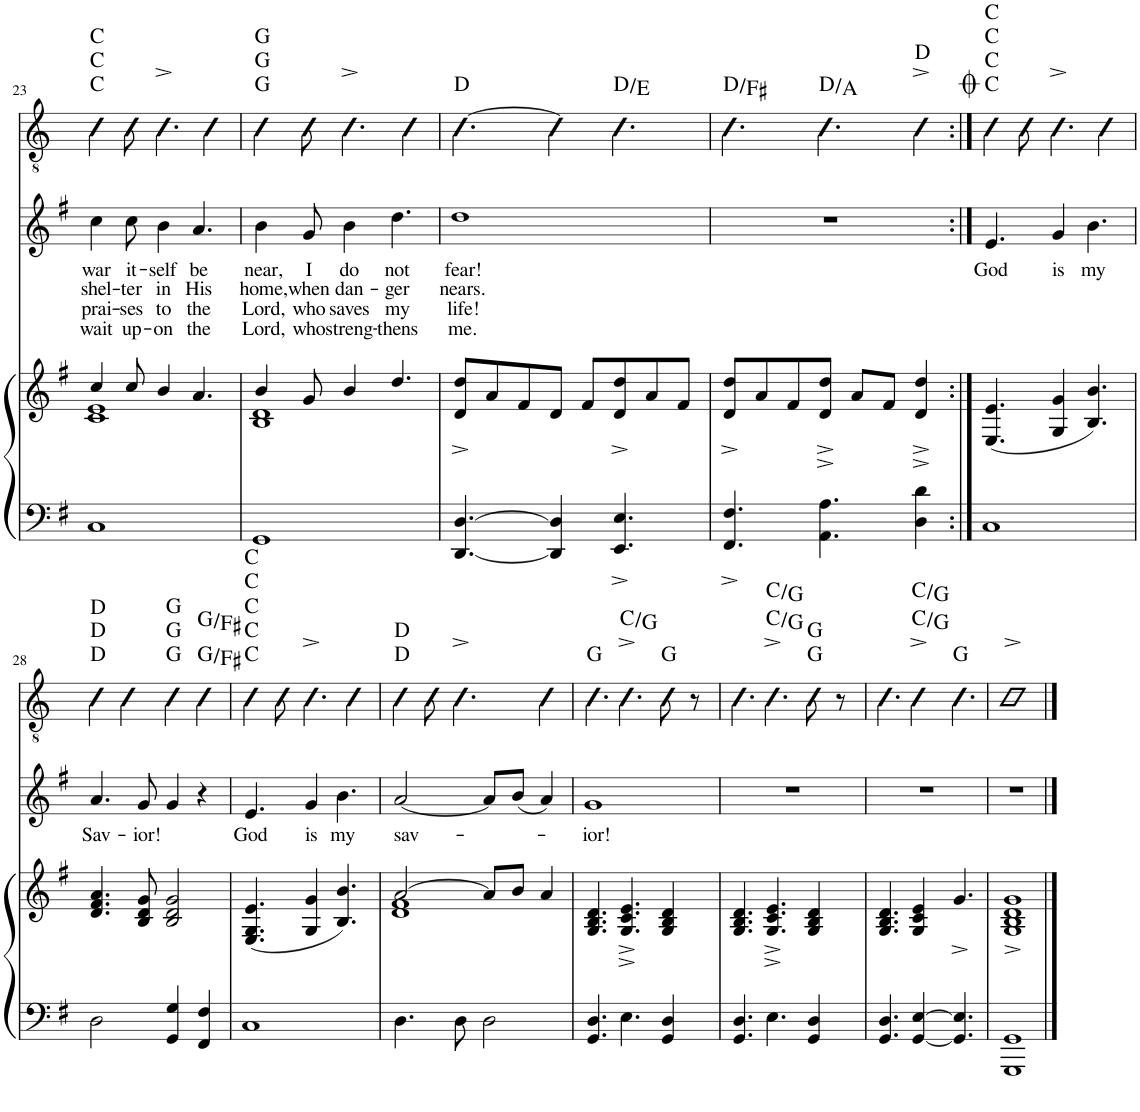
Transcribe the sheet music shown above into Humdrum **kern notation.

**kern	**kern	**kern	**text	**text	**text	**text	**kern	**harte
*part3	*part3	*part2	*part2	*part2	*part2	*part2	*part1	*part1
*staff4	*staff3	*staff2	*staff2	*staff2	*staff2	*staff2	*staff1	*
*I"Piano	*	*I"Voice	*	*	*	*	*I"Guitar	*
*I'Pno	*	*I'V	*	*	*	*	*	*
!!LO:PB:g=z
*clefF4	*clefG2	*clefG2	*	*	*	*	*clefGv2	*
*k[f#]	*k[f#]	*k[f#]	*	*	*	*	*k[]	*
*M4/4	*M4/4	*M4/4	*	*	*	*	*M4/4	*
=23	=23	=23	=23	=23	=23	=23	=23	=23
*	*^	*	*	*	*	*	*	*
!	!	!	!	!LO:LY:b	!LO:LY:b	!LO:LY:b	!LO:LY:b	!	!
1C	4cc/	1c 1e	4cc\	-war	-shel-	-prai-	-wait	4c\	C:maj C:maj C:maj
!	!	!	!	!LO:LY:b	!LO:LY:b	!LO:LY:b	!LO:LY:b	!	!
.	8cc/	.	8cc\	-it-	-ter	-ses	-up-	8c\	.
!	!	!	!	!LO:LY:b	!LO:LY:b	!LO:LY:b	!LO:LY:b	!	!
.	4b/	.	4b\	-self	-in	-to	-on	4.c^\	.
!	!	!	!	!LO:LY:b	!LO:LY:b	!LO:LY:b	!LO:LY:b	!	!
.	4.a/	.	4.a/	-be	-His	-the	-the	.	.
.	.	.	.	.	.	.	.	4c\	.
=24	=24	=24	=24	=24	=24	=24	=24	=24	=24
!	!	!	!	!LO:LY:b	!LO:LY:b	!LO:LY:b	!LO:LY:b	!	!
1GG	4b/	1B 1d	4b\	-near,	-home,	-Lord,	-Lord,	4c\	G:maj G:maj G:maj
!	!	!	!	!LO:LY:b	!LO:LY:b	!LO:LY:b	!LO:LY:b	!	!
.	8g/	.	8g/	-I	-when	-who	-who	8c\	.
!	!	!	!	!LO:LY:b	!LO:LY:b	!LO:LY:b	!LO:LY:b	!	!
.	4b/	.	4b\	-do	-dan-	-saves	-streng-	4.c^\	.
!	!	!	!	!LO:LY:b	!LO:LY:b	!LO:LY:b	!LO:LY:b	!	!
.	4.dd/	.	4.dd\	-not	-ger	-my	-thens	.	.
.	.	.	.	.	.	.	.	4c\	.
*	*v	*v	*	*	*	*	*	*	*
=25	=25	=25	=25	=25	=25	=25	=25	=25
!	!	!	!LO:LY:b	!LO:LY:b	!LO:LY:b	!LO:LY:b	!	!
[4.DD/ [4.D/	8d/^ 8dd/^L	1dd	-fear!	-nears.	-life!	-me.	[4.c\	D:maj
.	8a/	.	.	.	.	.	.	.
.	8f#/	.	.	.	.	.	.	.
4DD/] 4D/]	8d/J	.	.	.	.	.	4c\]	.
.	8f#/L	.	.	.	.	.	.	.
4.EE/^ 4.E/^	8d/^ 8dd/^	.	.	.	.	.	4.c\	D:maj/2
.	8a/	.	.	.	.	.	.	.
.	8f#/J	.	.	.	.	.	.	.
=26	=26	=26	=26	=26	=26	=26	=26	=26
4.FF#/^ 4.F#/^	8d/^ 8dd/^L	1r	.	.	.	.	4.c\	D:maj/3
.	8a/	.	.	.	.	.	.	.
.	8f#/	.	.	.	.	.	.	.
4.AA\^ 4.A\^	8d/^ 8dd/^J	.	.	.	.	.	4.c\	D:maj/5
.	8a/L	.	.	.	.	.	.	.
.	8f#/J	.	.	.	.	.	.	.
4D\^ 4d\^	4d/^ 4dd/^	.	.	.	.	.	4c^\	D:maj
=27:|!	=27:|!	=27:|!	=27:|!	=27:|!	=27:|!	=27:|!	=27:|!	=27:|!
!	!	!	!LO:LY:b	!	!	!	!	!
1C	(4.E/ 4.e/	4.e/	-God	.	.	.	4c\	C:maj C:maj C:maj C:maj
.	.	.	.	.	.	.	8c\	.
!	!	!	!LO:LY:b	!	!	!	!	!
.	4G/ 4g/	4g/	-is	.	.	.	4.c^\	.
!	!	!	!LO:LY:b	!	!	!	!	!
.	4.B/ 4.b/)	4.b\	-my	.	.	.	.	.
.	.	.	.	.	.	.	4c\	.
!!LO:LB:g=z
=28	=28	=28	=28	=28	=28	=28	=28	=28
!	!	!	!LO:LY:b	!	!	!	!	!
2D\	4.d/ 4.f#/ 4.a/	4.a/	-Sav-	.	.	.	4c\	D:maj D:maj D:maj
.	.	.	.	.	.	.	4c\	.
!	!	!	!LO:LY:b	!	!	!	!	!
.	8B/ 8d/ 8g/	8g/	-ior!	.	.	.	.	.
4GG/ 4G/	2B/ 2d/ 2g/	4g/	.	.	.	.	4c\	G:maj G:maj G:maj
4FF#/ 4F#/	.	4r	.	.	.	.	4c\	G:maj/7 G:maj/7
=29	=29	=29	=29	=29	=29	=29	=29	=29
!	!	!	!LO:LY:b	!	!	!	!	!
1C	(4.E/ 4.G/ 4.e/	4.e/	-God	.	.	.	4c\	C:maj C:maj C:maj C:maj C:maj
.	.	.	.	.	.	.	8c\	.
!	!	!	!LO:LY:b	!	!	!	!	!
.	4G/ 4g/	4g/	-is	.	.	.	4.c^\	.
!	!	!	!LO:LY:b	!	!	!	!	!
.	4.B/ 4.b/)	4.b\	-my	.	.	.	.	.
.	.	.	.	.	.	.	4c\	.
=30	=30	=30	=30	=30	=30	=30	=30	=30
*	*^	*	*	*	*	*	*	*
!	!	!	!	!LO:LY:b	!	!	!	!	!
4.D\	[2a/	1d 1f#	[2a/	-sav-	.	.	.	4c\	D:maj D:maj
.	.	.	.	.	.	.	.	8c\	.
8D\	.	.	.	.	.	.	.	4.c^\	.
2D\	8a/L]	.	8a/L]	.	.	.	.	.	.
.	8b/J	.	(8b/J	.	.	.	.	.	.
.	4a/	.	4a/)	.	.	.	.	4c\	.
*	*v	*v	*	*	*	*	*	*	*
=31	=31	=31	=31	=31	=31	=31	=31	=31
!	!	!	!LO:LY:b	!	!	!	!	!
4.GG/ 4.D/	4.G/ 4.B/ 4.d/	1g	-ior!	.	.	.	4.c\	G:maj
4.E^\	4.G/^ 4.c/^ 4.e/^	.	.	.	.	.	4.c^\	C:maj/5
4GG/ 4D/	4G/ 4B/ 4d/	.	.	.	.	.	8c\	G:maj
.	.	.	.	.	.	.	8r	.
=32	=32	=32	=32	=32	=32	=32	=32	=32
4.GG/ 4.D/	4.G/ 4.B/ 4.d/	1r	.	.	.	.	4.c\	.
4.E^\	4.G/^ 4.c/^ 4.e/^	.	.	.	.	.	4.c^\	C:maj/5 C:maj/5
4GG/ 4D/	4G/ 4B/ 4d/	.	.	.	.	.	8c\	G:maj G:maj
.	.	.	.	.	.	.	8r	.
=33	=33	=33	=33	=33	=33	=33	=33	=33
4.GG/ 4.D/	4.G/ 4.B/ 4.d/	1r	.	.	.	.	4.c\	.
[4GG/ [4E/	4G/ 4c/ 4e/	.	.	.	.	.	4c^\	C:maj/5 C:maj/5
4.GG/] 4.E/]	4.g^/	.	.	.	.	.	4.c\	G:maj
=34	=34	=34	=34	=34	=34	=34	=34	=34
1GGG 1GG	1G^ 1B^ 1d^ 1g^	1r	.	.	.	.	1c^	.
==	==	==	==	==	==	==	==	==
*-	*-	*-	*-	*-	*-	*-	*-	*-
